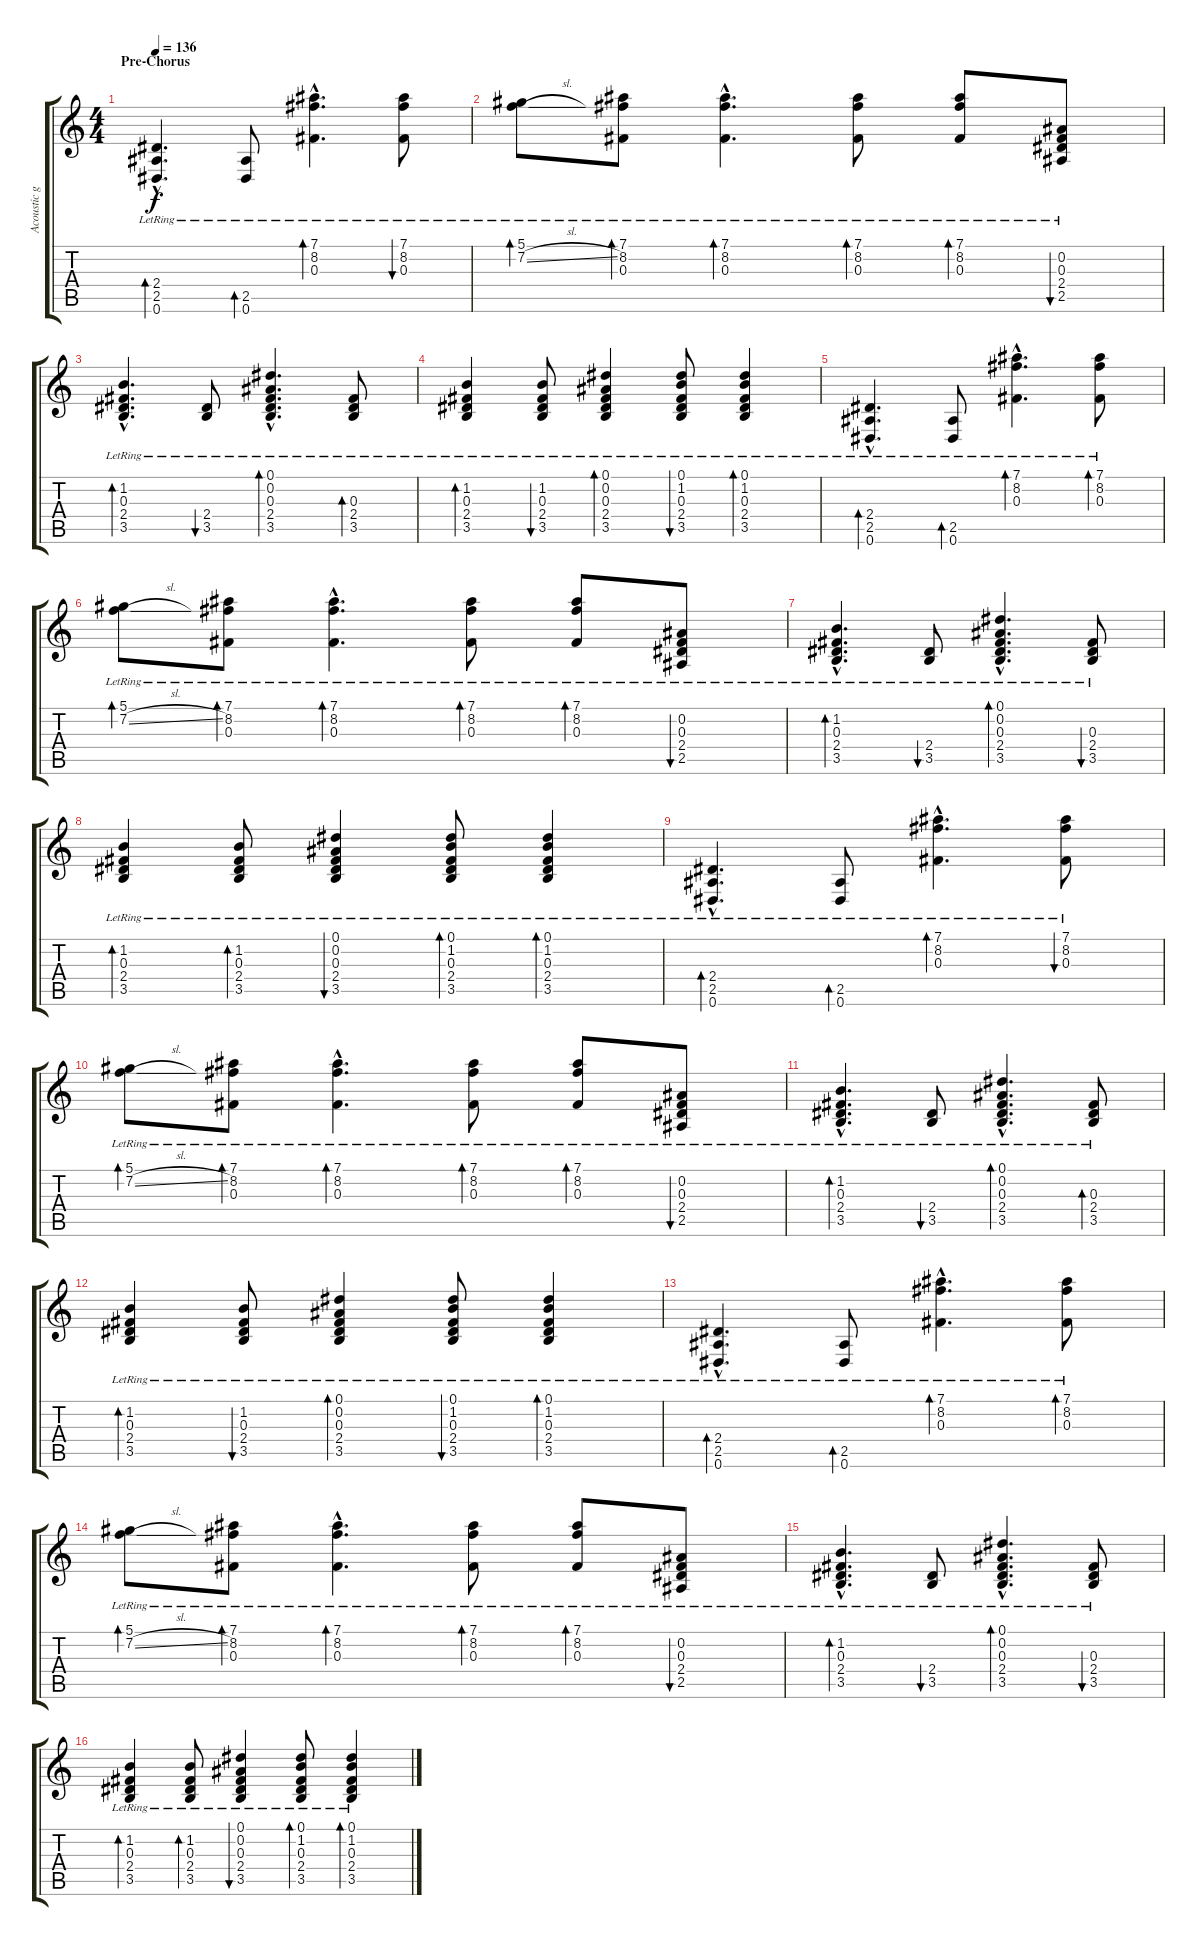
\track ("Acoustic guitar" "Acoustic g") {instrument acousticguitarsteel}
\staff {score tabs}
\tuning (Eb4 Bb3 Gb3 Db3 Ab2 Eb2) {hide}
\ts (4 4)
\section ("" "Pre-Chorus")
\tempo 136
\clef g2
\ks c
(2.4{hac lr} 2.5{hac lr} 0.6{hac lr}).4{d bd 60 dy f} (2.5{lr} 0.6{lr}).8{bd 60} (7.1{hac lr} 8.2{hac lr} 0.3{hac lr}).4{d bd 60} (7.1{lr} 8.2{lr} 0.3{lr}).8{bu 60} |
(5.1{lr} 7.2{sl}).8{bd 60} (7.1{lr} 8.2{lr} 0.3{lr}).8{bd 60} (7.1{hac lr} 8.2{hac lr} 0.3{hac lr}).4{d bd 60} (7.1{lr} 8.2{lr} 0.3{lr}).8{bd 60} (7.1{lr} 8.2{lr} 0.3{lr}).8{bd 60} (0.2{lr} 0.3{lr} 2.4{lr} 2.5{lr}).8{bu 60} |
(1.2{hac lr} 0.3{hac lr} 2.4{hac lr} 3.5{hac lr}).4{d bd 60} (2.4{lr} 3.5{lr}).8{bu 60} (0.1{hac} 0.2{hac lr} 0.3{hac lr} 2.4{hac lr} 3.5{hac lr}).4{d bd 60} (0.3{lr} 2.4{lr} 3.5{lr}).8{bd 60} |
(1.2{lr} 0.3{lr} 2.4{lr} 3.5{lr}).4{bd 60} (1.2{lr} 0.3{lr} 2.4{lr} 3.5{lr}).8{bu 60} (0.1 0.2{lr} 0.3{lr} 2.4{lr} 3.5{lr}).4{bd 60} (0.1 1.2{lr} 0.3{lr} 2.4{lr} 3.5{lr}).8{bu 60} (0.1 1.2{lr} 0.3{lr} 2.4{lr} 3.5{lr}).4{bd 60} |
(2.4{hac lr} 2.5{hac lr} 0.6{hac lr}).4{d bd 60} (2.5{lr} 0.6{lr}).8{bd 60} (7.1{hac lr} 8.2{hac lr} 0.3{hac lr}).4{d bd 60} (7.1{lr} 8.2{lr} 0.3{lr}).8{bd 60} |
(5.1{lr} 7.2{sl}).8{bd 60} (7.1{lr} 8.2{lr} 0.3{lr}).8{bd 60} (7.1{hac lr} 8.2{hac lr} 0.3{hac lr}).4{d bd 60} (7.1{lr} 8.2{lr} 0.3{lr}).8{bd 60} (7.1{lr} 8.2{lr} 0.3{lr}).8{bd 60} (0.2 0.3{lr} 2.4{lr} 2.5{lr}).8{bu 60} |
(1.2{hac lr} 0.3{hac lr} 2.4{hac lr} 3.5{hac lr}).4{d bd 60} (2.4{lr} 3.5{lr}).8{bu 60} (0.1{hac} 0.2{hac lr} 0.3{hac lr} 2.4{hac lr} 3.5{hac lr}).4{d bd 60} (0.3{lr} 2.4{lr} 3.5{lr}).8{bu 60} |
(1.2{lr} 0.3{lr} 2.4{lr} 3.5{lr}).4{bd 60} (1.2{lr} 0.3{lr} 2.4{lr} 3.5{lr}).8{bd 60} (0.1 0.2{lr} 0.3{lr} 2.4{lr} 3.5{lr}).4{bu 60} (0.1{lr} 1.2{lr} 0.3{lr} 2.4{lr} 3.5{lr}).8{bd 60} (0.1{lr} 1.2{lr} 0.3{lr} 2.4{lr} 3.5{lr}).4{bd 60} |
(2.4{hac lr} 2.5{hac lr} 0.6{hac lr}).4{d bd 60} (2.5{lr} 0.6{lr}).8{bd 60} (7.1{hac lr} 8.2{hac lr} 0.3{hac lr}).4{d bd 60} (7.1{lr} 8.2{lr} 0.3{lr}).8{bu 60} |
(5.1{lr} 7.2{sl}).8{bd 60} (7.1{lr} 8.2{lr} 0.3{lr}).8{bd 60} (7.1{hac lr} 8.2{hac lr} 0.3{hac lr}).4{d bd 60} (7.1{lr} 8.2{lr} 0.3{lr}).8{bd 60} (7.1{lr} 8.2{lr} 0.3{lr}).8{bd 60} (0.2{lr} 0.3{lr} 2.4{lr} 2.5{lr}).8{bu 60} |
(1.2{hac lr} 0.3{hac lr} 2.4{hac lr} 3.5{hac lr}).4{d bd 60} (2.4{lr} 3.5{lr}).8{bu 60} (0.1{hac} 0.2{hac lr} 0.3{hac lr} 2.4{hac lr} 3.5{hac lr}).4{d bd 60} (0.3{lr} 2.4{lr} 3.5{lr}).8{bd 60} |
(1.2{lr} 0.3{lr} 2.4{lr} 3.5{lr}).4{bd 60} (1.2{lr} 0.3{lr} 2.4{lr} 3.5{lr}).8{bu 60} (0.1 0.2{lr} 0.3{lr} 2.4{lr} 3.5{lr}).4{bd 60} (0.1 1.2{lr} 0.3{lr} 2.4{lr} 3.5{lr}).8{bu 60} (0.1 1.2{lr} 0.3{lr} 2.4{lr} 3.5{lr}).4{bd 60} |
(2.4{hac lr} 2.5{hac lr} 0.6{hac lr}).4{d bd 60} (2.5{lr} 0.6{lr}).8{bd 60} (7.1{hac lr} 8.2{hac lr} 0.3{hac lr}).4{d bd 60} (7.1{lr} 8.2{lr} 0.3{lr}).8{bd 60} |
(5.1{lr} 7.2{sl}).8{bd 60} (7.1{lr} 8.2{lr} 0.3{lr}).8{bd 60} (7.1{hac lr} 8.2{hac lr} 0.3{hac lr}).4{d bd 60} (7.1{lr} 8.2{lr} 0.3{lr}).8{bd 60} (7.1{lr} 8.2{lr} 0.3{lr}).8{bd 60} (0.2 0.3{lr} 2.4{lr} 2.5{lr}).8{bu 60} |
(1.2{hac lr} 0.3{hac lr} 2.4{hac lr} 3.5{hac lr}).4{d bd 60} (2.4{lr} 3.5{lr}).8{bu 60} (0.1{hac} 0.2{hac lr} 0.3{hac lr} 2.4{hac lr} 3.5{hac lr}).4{d bd 60} (0.3{lr} 2.4{lr} 3.5{lr}).8{bu 60} |
(1.2{lr} 0.3{lr} 2.4{lr} 3.5{lr}).4{bd 60} (1.2{lr} 0.3{lr} 2.4{lr} 3.5{lr}).8{bd 60} (0.1 0.2{lr} 0.3{lr} 2.4{lr} 3.5{lr}).4{bu 60} (0.1{lr} 1.2{lr} 0.3{lr} 2.4{lr} 3.5{lr}).8{bd 60} (0.1{lr} 1.2{lr} 0.3{lr} 2.4{lr} 3.5{lr}).4{bd 60}
